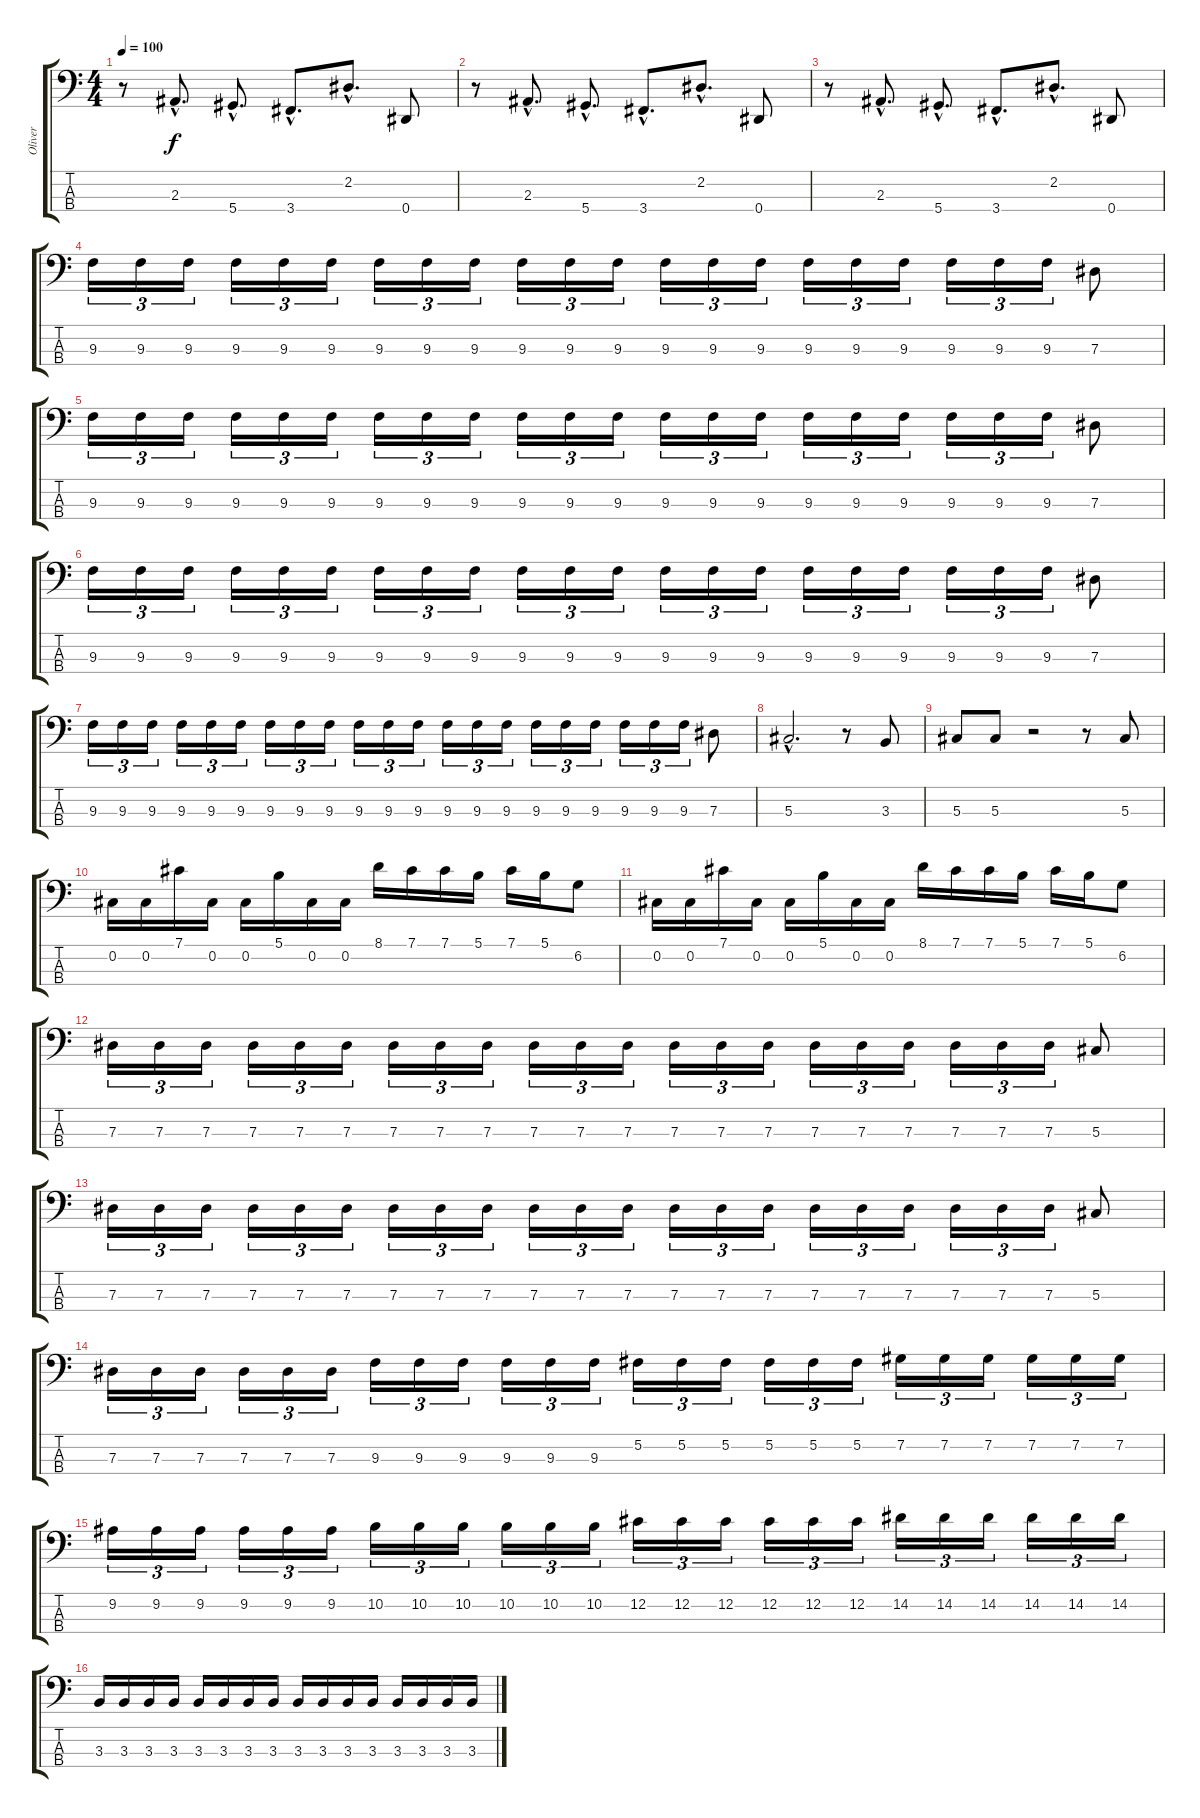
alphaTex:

\track ("Oliver" "Oliver") {instrument electricbasspick}
\staff {score tabs}
\tuning (Gb2 Db2 Ab1 Eb1) {hide}
\ts (4 4)
\tempo 100
\clef f4
\ks c
r.8{dy f} 2.3{hac}.8{d} 5.4{hac}.8{d} 3.4{hac}.8{d} 2.2{hac}.8{d} 0.4.8 |
r.8 2.3{hac}.8{d} 5.4{hac}.8{d} 3.4{hac}.8{d} 2.2{hac}.8{d} 0.4.8 |
r.8 2.3{hac}.8{d} 5.4{hac}.8{d} 3.4{hac}.8{d} 2.2{hac}.8{d} 0.4.8 |
9.3.16{tu (3 2)} 9.3.16{tu (3 2)} 9.3.16{tu (3 2)} 9.3.16{tu (3 2)} 9.3.16{tu (3 2)} 9.3.16{tu (3 2)} 9.3.16{tu (3 2)} 9.3.16{tu (3 2)} 9.3.16{tu (3 2)} 9.3.16{tu (3 2)} 9.3.16{tu (3 2)} 9.3.16{tu (3 2)} 9.3.16{tu (3 2)} 9.3.16{tu (3 2)} 9.3.16{tu (3 2)} 9.3.16{tu (3 2)} 9.3.16{tu (3 2)} 9.3.16{tu (3 2)} 9.3.16{tu (3 2)} 9.3.16{tu (3 2)} 9.3.16{tu (3 2)} 7.3.8 |
9.3.16{tu (3 2)} 9.3.16{tu (3 2)} 9.3.16{tu (3 2)} 9.3.16{tu (3 2)} 9.3.16{tu (3 2)} 9.3.16{tu (3 2)} 9.3.16{tu (3 2)} 9.3.16{tu (3 2)} 9.3.16{tu (3 2)} 9.3.16{tu (3 2)} 9.3.16{tu (3 2)} 9.3.16{tu (3 2)} 9.3.16{tu (3 2)} 9.3.16{tu (3 2)} 9.3.16{tu (3 2)} 9.3.16{tu (3 2)} 9.3.16{tu (3 2)} 9.3.16{tu (3 2)} 9.3.16{tu (3 2)} 9.3.16{tu (3 2)} 9.3.16{tu (3 2)} 7.3.8 |
9.3.16{tu (3 2)} 9.3.16{tu (3 2)} 9.3.16{tu (3 2)} 9.3.16{tu (3 2)} 9.3.16{tu (3 2)} 9.3.16{tu (3 2)} 9.3.16{tu (3 2)} 9.3.16{tu (3 2)} 9.3.16{tu (3 2)} 9.3.16{tu (3 2)} 9.3.16{tu (3 2)} 9.3.16{tu (3 2)} 9.3.16{tu (3 2)} 9.3.16{tu (3 2)} 9.3.16{tu (3 2)} 9.3.16{tu (3 2)} 9.3.16{tu (3 2)} 9.3.16{tu (3 2)} 9.3.16{tu (3 2)} 9.3.16{tu (3 2)} 9.3.16{tu (3 2)} 7.3.8 |
9.3.16{tu (3 2)} 9.3.16{tu (3 2)} 9.3.16{tu (3 2)} 9.3.16{tu (3 2)} 9.3.16{tu (3 2)} 9.3.16{tu (3 2)} 9.3.16{tu (3 2)} 9.3.16{tu (3 2)} 9.3.16{tu (3 2)} 9.3.16{tu (3 2)} 9.3.16{tu (3 2)} 9.3.16{tu (3 2)} 9.3.16{tu (3 2)} 9.3.16{tu (3 2)} 9.3.16{tu (3 2)} 9.3.16{tu (3 2)} 9.3.16{tu (3 2)} 9.3.16{tu (3 2)} 9.3.16{tu (3 2)} 9.3.16{tu (3 2)} 9.3.16{tu (3 2)} 7.3.8 |
5.3{hac}.2{d} r.8 3.3.8 |
5.3.8 5.3.8 r.2 r.8 5.3.8 |
0.2.16 0.2.16 7.1.16 0.2.16 0.2.16 5.1.16 0.2.16 0.2.16 8.1.16 7.1.16 7.1.16 5.1.16 7.1.16 5.1.16 6.2.8 |
0.2.16 0.2.16 7.1.16 0.2.16 0.2.16 5.1.16 0.2.16 0.2.16 8.1.16 7.1.16 7.1.16 5.1.16 7.1.16 5.1.16 6.2.8 |
7.3.16{tu (3 2)} 7.3.16{tu (3 2)} 7.3.16{tu (3 2)} 7.3.16{tu (3 2)} 7.3.16{tu (3 2)} 7.3.16{tu (3 2)} 7.3.16{tu (3 2)} 7.3.16{tu (3 2)} 7.3.16{tu (3 2)} 7.3.16{tu (3 2)} 7.3.16{tu (3 2)} 7.3.16{tu (3 2)} 7.3.16{tu (3 2)} 7.3.16{tu (3 2)} 7.3.16{tu (3 2)} 7.3.16{tu (3 2)} 7.3.16{tu (3 2)} 7.3.16{tu (3 2)} 7.3.16{tu (3 2)} 7.3.16{tu (3 2)} 7.3.16{tu (3 2)} 5.3.8 |
7.3.16{tu (3 2)} 7.3.16{tu (3 2)} 7.3.16{tu (3 2)} 7.3.16{tu (3 2)} 7.3.16{tu (3 2)} 7.3.16{tu (3 2)} 7.3.16{tu (3 2)} 7.3.16{tu (3 2)} 7.3.16{tu (3 2)} 7.3.16{tu (3 2)} 7.3.16{tu (3 2)} 7.3.16{tu (3 2)} 7.3.16{tu (3 2)} 7.3.16{tu (3 2)} 7.3.16{tu (3 2)} 7.3.16{tu (3 2)} 7.3.16{tu (3 2)} 7.3.16{tu (3 2)} 7.3.16{tu (3 2)} 7.3.16{tu (3 2)} 7.3.16{tu (3 2)} 5.3.8 |
7.3.16{tu (3 2)} 7.3.16{tu (3 2)} 7.3.16{tu (3 2)} 7.3.16{tu (3 2)} 7.3.16{tu (3 2)} 7.3.16{tu (3 2)} 9.3.16{tu (3 2)} 9.3.16{tu (3 2)} 9.3.16{tu (3 2)} 9.3.16{tu (3 2)} 9.3.16{tu (3 2)} 9.3.16{tu (3 2)} 5.2.16{tu (3 2)} 5.2.16{tu (3 2)} 5.2.16{tu (3 2)} 5.2.16{tu (3 2)} 5.2.16{tu (3 2)} 5.2.16{tu (3 2)} 7.2.16{tu (3 2)} 7.2.16{tu (3 2)} 7.2.16{tu (3 2)} 7.2.16{tu (3 2)} 7.2.16{tu (3 2)} 7.2.16{tu (3 2)} |
9.2.16{tu (3 2)} 9.2.16{tu (3 2)} 9.2.16{tu (3 2)} 9.2.16{tu (3 2)} 9.2.16{tu (3 2)} 9.2.16{tu (3 2)} 10.2.16{tu (3 2)} 10.2.16{tu (3 2)} 10.2.16{tu (3 2)} 10.2.16{tu (3 2)} 10.2.16{tu (3 2)} 10.2.16{tu (3 2)} 12.2.16{tu (3 2)} 12.2.16{tu (3 2)} 12.2.16{tu (3 2)} 12.2.16{tu (3 2)} 12.2.16{tu (3 2)} 12.2.16{tu (3 2)} 14.2.16{tu (3 2)} 14.2.16{tu (3 2)} 14.2.16{tu (3 2)} 14.2.16{tu (3 2)} 14.2.16{tu (3 2)} 14.2.16{tu (3 2)} |
3.3.16 3.3.16 3.3.16 3.3.16 3.3.16 3.3.16 3.3.16 3.3.16 3.3.16 3.3.16 3.3.16 3.3.16 3.3.16 3.3.16 3.3.16 3.3.16
